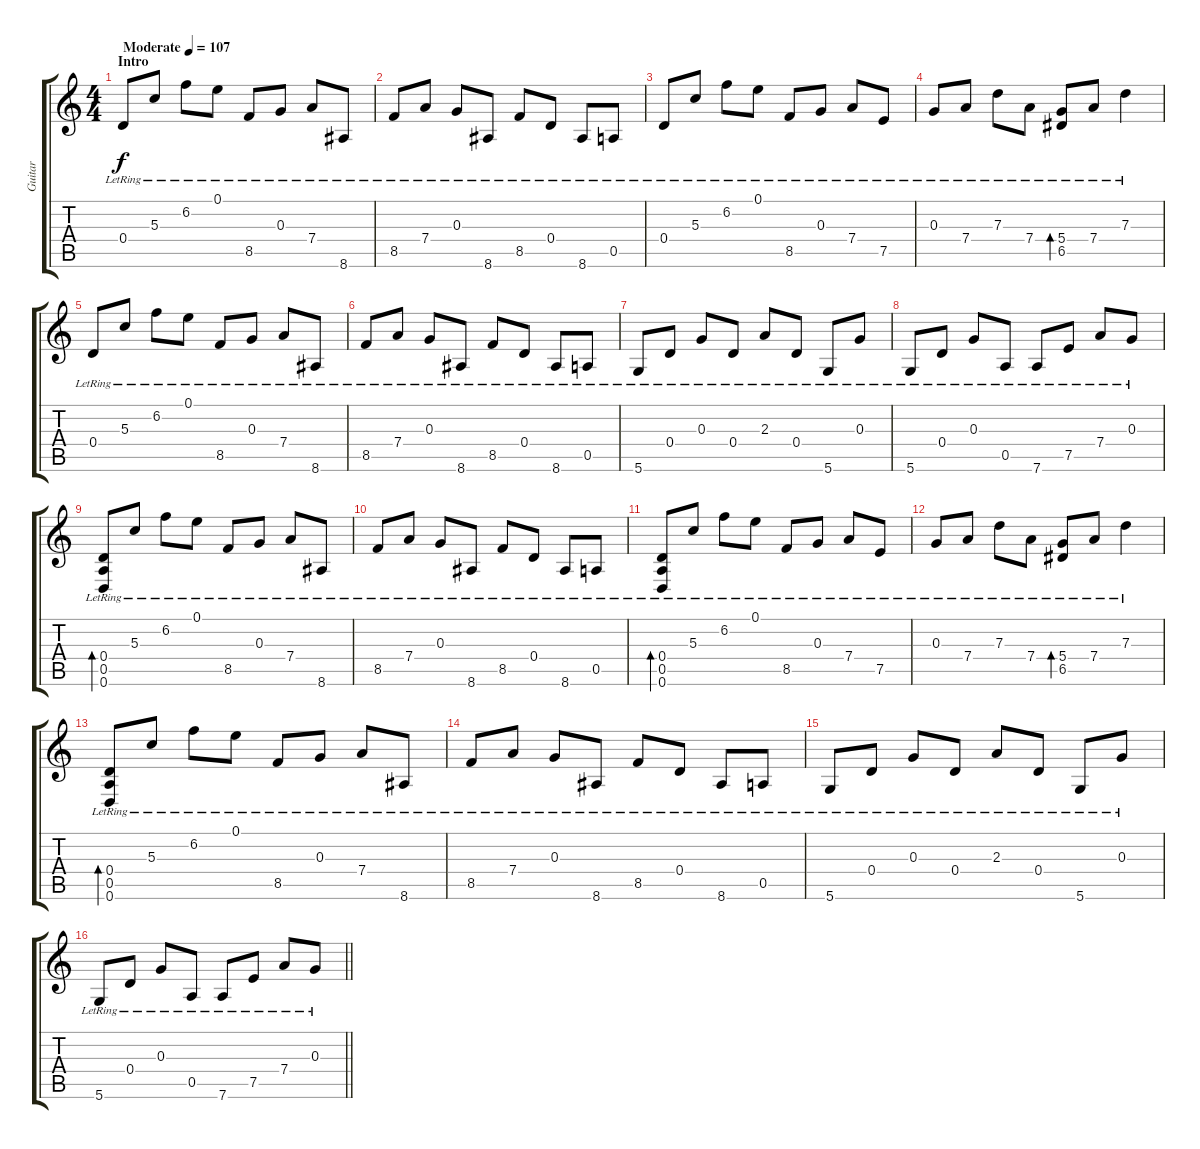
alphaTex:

\track ("Guitar" "Guitar") {instrument acousticguitarsteel}
\staff {score tabs}
\tuning (E4 B3 G3 D3 A2 D2) {hide}
\ts (4 4)
\section ("" "Intro")
\tempo (107 "Moderate")
\clef g2
\ks c
0.4{lr}.8{dy f instrument acousticguitarsteel} 5.3{lr}.8 6.2{lr}.8 0.1{lr}.8 8.5{lr}.8 0.3{lr}.8 7.4{lr}.8 8.6{lr}.8 |
8.5{lr}.8 7.4{lr}.8 0.3{lr}.8 8.6{lr}.8 8.5{lr}.8 0.4{lr}.8 8.6{lr}.8 0.5{lr}.8 |
0.4{lr}.8 5.3{lr}.8 6.2{lr}.8 0.1{lr}.8 8.5{lr}.8 0.3{lr}.8 7.4{lr}.8 7.5{lr}.8 |
0.3{lr}.8 7.4{lr}.8 7.3{lr}.8 7.4{lr}.8 (5.4{lr} 6.5{lr}).8{bd 60} 7.4{lr}.8 7.3{lr}.4 |
0.4{lr}.8 5.3{lr}.8 6.2{lr}.8 0.1{lr}.8 8.5{lr}.8 0.3{lr}.8 7.4{lr}.8 8.6{lr}.8 |
8.5{lr}.8 7.4{lr}.8 0.3{lr}.8 8.6{lr}.8 8.5{lr}.8 0.4{lr}.8 8.6{lr}.8 0.5{lr}.8 |
5.6{lr}.8 0.4{lr}.8 0.3{lr}.8 0.4{lr}.8 2.3{lr}.8 0.4{lr}.8 5.6{lr}.8 0.3{lr}.8 |
5.6{lr}.8 0.4{lr}.8 0.3{lr}.8 0.5{lr}.8 7.6{lr}.8 7.5{lr}.8 7.4{lr}.8 0.3{lr}.8 |
(0.4{lr} 0.5{lr} 0.6).8{bd 60} 5.3{lr}.8 6.2{lr}.8 0.1{lr}.8 8.5{lr}.8 0.3{lr}.8 7.4{lr}.8 8.6{lr}.8 |
8.5{lr}.8 7.4{lr}.8 0.3{lr}.8 8.6{lr}.8 8.5{lr}.8 0.4{lr}.8 8.6{lr}.8 0.5{lr}.8 |
(0.4{lr} 0.5{lr} 0.6).8{bd 60} 5.3{lr}.8 6.2{lr}.8 0.1{lr}.8 8.5{lr}.8 0.3{lr}.8 7.4{lr}.8 7.5{lr}.8 |
0.3{lr}.8 7.4{lr}.8 7.3{lr}.8 7.4{lr}.8 (5.4{lr} 6.5{lr}).8{bd 60} 7.4{lr}.8 7.3{lr}.4 |
(0.4{lr} 0.5{lr} 0.6).8{bd 60} 5.3{lr}.8 6.2{lr}.8 0.1{lr}.8 8.5{lr}.8 0.3{lr}.8 7.4{lr}.8 8.6{lr}.8 |
8.5{lr}.8 7.4{lr}.8 0.3{lr}.8 8.6{lr}.8 8.5{lr}.8 0.4{lr}.8 8.6{lr}.8 0.5{lr}.8 |
5.6{lr}.8 0.4{lr}.8 0.3{lr}.8 0.4{lr}.8 2.3{lr}.8 0.4{lr}.8 5.6{lr}.8 0.3{lr}.8 |
\barLineRight lightlight
5.6{lr}.8 0.4{lr}.8 0.3{lr}.8 0.5{lr}.8 7.6{lr}.8 7.5{lr}.8 7.4{lr}.8 0.3{lr}.8
